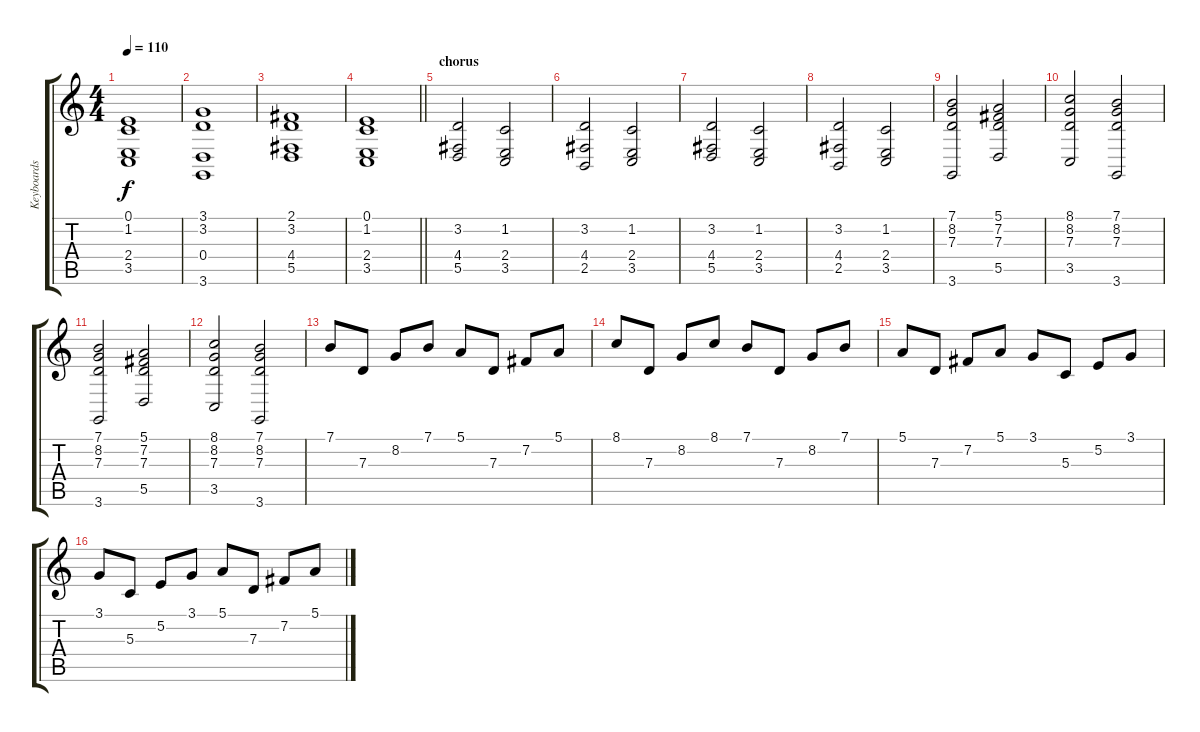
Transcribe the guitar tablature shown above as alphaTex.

\track ("Keyboards" "Keyboards") {instrument stringensemble1}
\staff {score tabs}
\tuning (E4 B3 G3 D3 A2 E2) {hide}
\ts (4 4)
\section ("" "")
\tempo 110
\clef g2
\ks c
(0.1 1.2 2.4 3.5).1{dy f} |
(3.1 3.2 0.4 3.6).1 |
(2.1 3.2 4.4 5.5).1 |
\barLineRight lightlight
(0.1 1.2 2.4 3.5).1 |
\section ("" "chorus")
(3.2 4.4 5.5).2 (1.2 2.4 3.5).2 |
(3.2 4.4 2.5).2 (1.2 2.4 3.5).2 |
(3.2 4.4 5.5).2 (1.2 2.4 3.5).2 |
(3.2 4.4 2.5).2 (1.2 2.4 3.5).2 |
(7.1 8.2 7.3 3.6).2 (5.1 7.2 7.3 5.5).2 |
(8.1 8.2 7.3 3.5).2 (7.1 8.2 7.3 3.6).2 |
(7.1 8.2 7.3 3.6).2 (5.1 7.2 7.3 5.5).2 |
(8.1 8.2 7.3 3.5).2 (7.1 8.2 7.3 3.6).2 |
7.1.8 7.3.8 8.2.8 7.1.8 5.1.8 7.3.8 7.2.8 5.1.8 |
8.1.8 7.3.8 8.2.8 8.1.8 7.1.8 7.3.8 8.2.8 7.1.8 |
5.1.8 7.3.8 7.2.8 5.1.8 3.1.8 5.3.8 5.2.8 3.1.8 |
3.1.8 5.3.8 5.2.8 3.1.8 5.1.8 7.3.8 7.2.8 5.1.8
